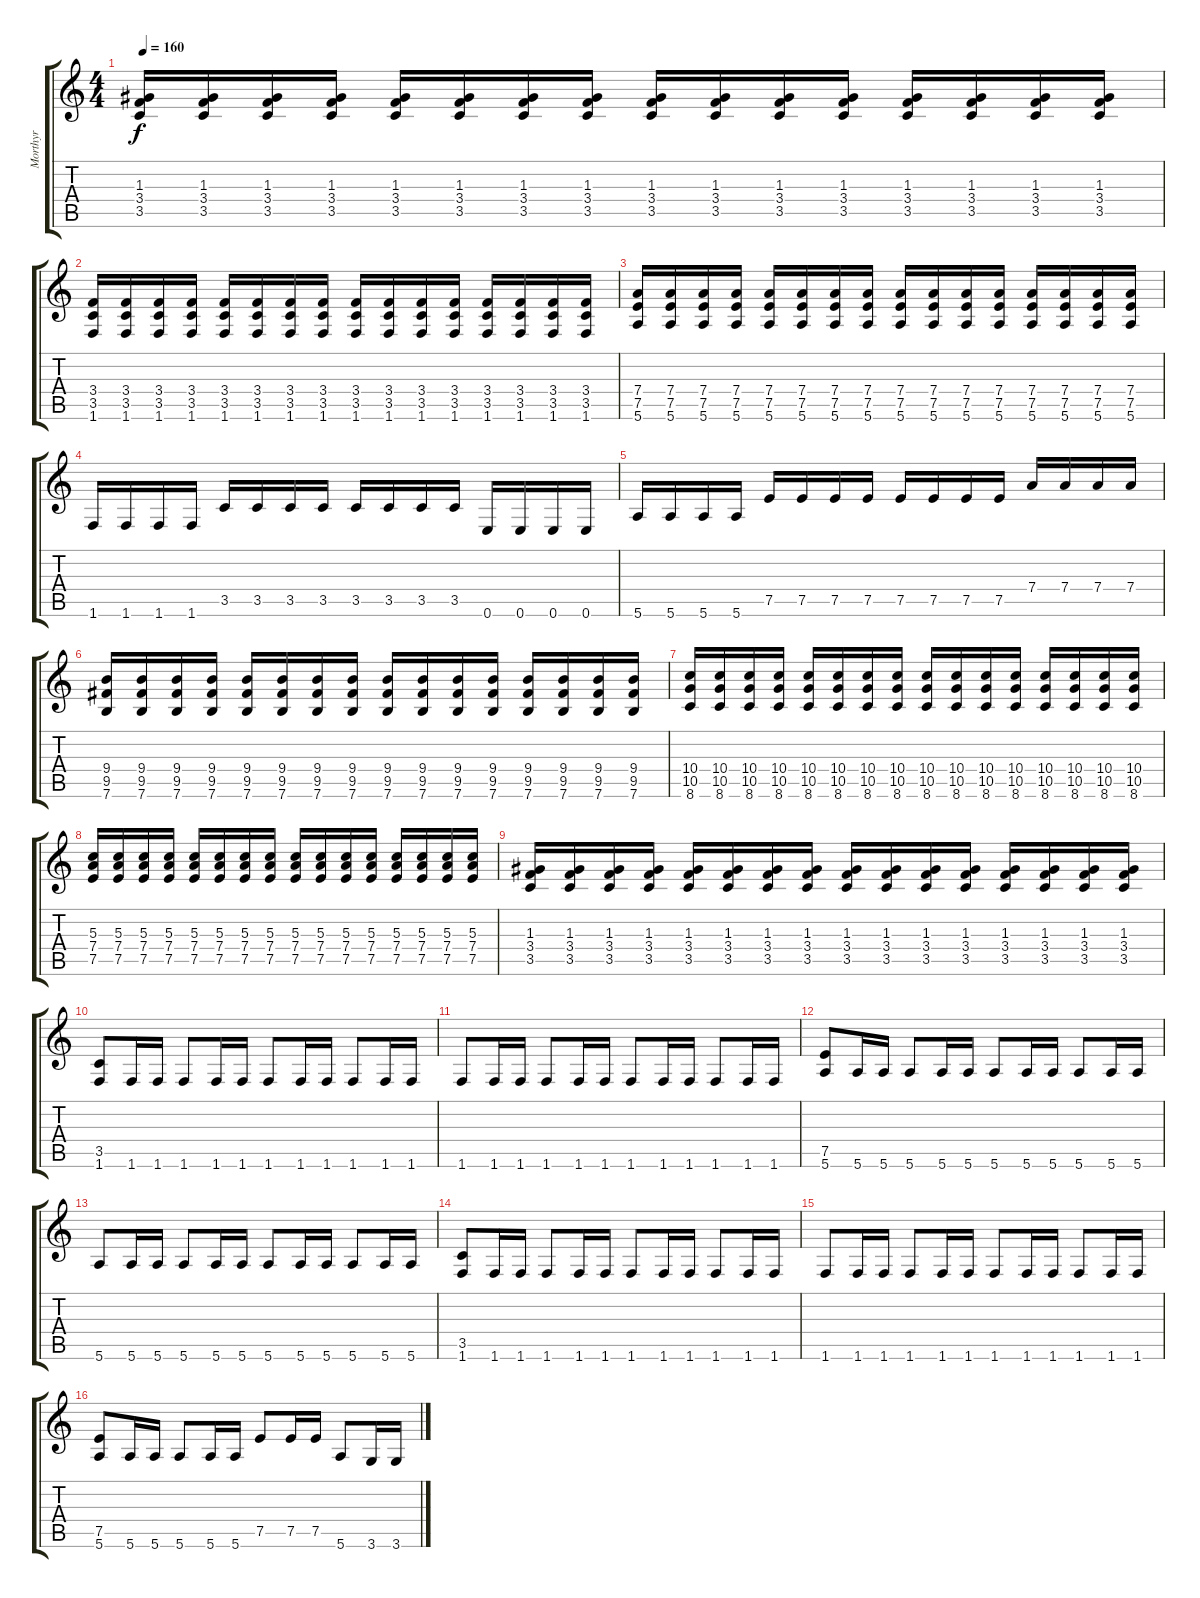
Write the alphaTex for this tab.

\track ("Morthyr" "Morthyr") {instrument distortionguitar}
\staff {score tabs}
\tuning (E4 B3 G3 D3 A2 E2) {hide}
\ts (4 4)
\tempo 160
\clef g2
\ks c
(1.3 3.4 3.5).16{dy f} (1.3 3.4 3.5).16 (1.3 3.4 3.5).16 (1.3 3.4 3.5).16 (1.3 3.4 3.5).16 (1.3 3.4 3.5).16 (1.3 3.4 3.5).16 (1.3 3.4 3.5).16 (1.3 3.4 3.5).16 (1.3 3.4 3.5).16 (1.3 3.4 3.5).16 (1.3 3.4 3.5).16 (1.3 3.4 3.5).16 (1.3 3.4 3.5).16 (1.3 3.4 3.5).16 (1.3 3.4 3.5).16 |
(3.4 3.5 1.6).16 (3.4 3.5 1.6).16 (3.4 3.5 1.6).16 (3.4 3.5 1.6).16 (3.4 3.5 1.6).16 (3.4 3.5 1.6).16 (3.4 3.5 1.6).16 (3.4 3.5 1.6).16 (3.4 3.5 1.6).16 (3.4 3.5 1.6).16 (3.4 3.5 1.6).16 (3.4 3.5 1.6).16 (3.4 3.5 1.6).16 (3.4 3.5 1.6).16 (3.4 3.5 1.6).16 (3.4 3.5 1.6).16 |
(7.4 7.5 5.6).16 (7.4 7.5 5.6).16 (7.4 7.5 5.6).16 (7.4 7.5 5.6).16 (7.4 7.5 5.6).16 (7.4 7.5 5.6).16 (7.4 7.5 5.6).16 (7.4 7.5 5.6).16 (7.4 7.5 5.6).16 (7.4 7.5 5.6).16 (7.4 7.5 5.6).16 (7.4 7.5 5.6).16 (7.4 7.5 5.6).16 (7.4 7.5 5.6).16 (7.4 7.5 5.6).16 (7.4 7.5 5.6).16 |
1.6.16 1.6.16 1.6.16 1.6.16 3.5.16 3.5.16 3.5.16 3.5.16 3.5.16 3.5.16 3.5.16 3.5.16 0.6.16 0.6.16 0.6.16 0.6.16 |
5.6.16 5.6.16 5.6.16 5.6.16 7.5.16 7.5.16 7.5.16 7.5.16 7.5.16 7.5.16 7.5.16 7.5.16 7.4.16 7.4.16 7.4.16 7.4.16 |
(9.4 9.5 7.6).16 (9.4 9.5 7.6).16 (9.4 9.5 7.6).16 (9.4 9.5 7.6).16 (9.4 9.5 7.6).16 (9.4 9.5 7.6).16 (9.4 9.5 7.6).16 (9.4 9.5 7.6).16 (9.4 9.5 7.6).16 (9.4 9.5 7.6).16 (9.4 9.5 7.6).16 (9.4 9.5 7.6).16 (9.4 9.5 7.6).16 (9.4 9.5 7.6).16 (9.4 9.5 7.6).16 (9.4 9.5 7.6).16 |
(10.4 10.5 8.6).16 (10.4 10.5 8.6).16 (10.4 10.5 8.6).16 (10.4 10.5 8.6).16 (10.4 10.5 8.6).16 (10.4 10.5 8.6).16 (10.4 10.5 8.6).16 (10.4 10.5 8.6).16 (10.4 10.5 8.6).16 (10.4 10.5 8.6).16 (10.4 10.5 8.6).16 (10.4 10.5 8.6).16 (10.4 10.5 8.6).16 (10.4 10.5 8.6).16 (10.4 10.5 8.6).16 (10.4 10.5 8.6).16 |
(5.3 7.4 7.5).16 (5.3 7.4 7.5).16 (5.3 7.4 7.5).16 (5.3 7.4 7.5).16 (5.3 7.4 7.5).16 (5.3 7.4 7.5).16 (5.3 7.4 7.5).16 (5.3 7.4 7.5).16 (5.3 7.4 7.5).16 (5.3 7.4 7.5).16 (5.3 7.4 7.5).16 (5.3 7.4 7.5).16 (5.3 7.4 7.5).16 (5.3 7.4 7.5).16 (5.3 7.4 7.5).16 (5.3 7.4 7.5).16 |
(1.3 3.4 3.5).16 (1.3 3.4 3.5).16 (1.3 3.4 3.5).16 (1.3 3.4 3.5).16 (1.3 3.4 3.5).16 (1.3 3.4 3.5).16 (1.3 3.4 3.5).16 (1.3 3.4 3.5).16 (1.3 3.4 3.5).16 (1.3 3.4 3.5).16 (1.3 3.4 3.5).16 (1.3 3.4 3.5).16 (1.3 3.4 3.5).16 (1.3 3.4 3.5).16 (1.3 3.4 3.5).16 (1.3 3.4 3.5).16 |
(3.5 1.6).8 1.6.16 1.6.16 1.6.8 1.6.16 1.6.16 1.6.8 1.6.16 1.6.16 1.6.8 1.6.16 1.6.16 |
1.6.8 1.6.16 1.6.16 1.6.8 1.6.16 1.6.16 1.6.8 1.6.16 1.6.16 1.6.8 1.6.16 1.6.16 |
(7.5 5.6).8 5.6.16 5.6.16 5.6.8 5.6.16 5.6.16 5.6.8 5.6.16 5.6.16 5.6.8 5.6.16 5.6.16 |
5.6.8 5.6.16 5.6.16 5.6.8 5.6.16 5.6.16 5.6.8 5.6.16 5.6.16 5.6.8 5.6.16 5.6.16 |
(3.5 1.6).8 1.6.16 1.6.16 1.6.8 1.6.16 1.6.16 1.6.8 1.6.16 1.6.16 1.6.8 1.6.16 1.6.16 |
1.6.8 1.6.16 1.6.16 1.6.8 1.6.16 1.6.16 1.6.8 1.6.16 1.6.16 1.6.8 1.6.16 1.6.16 |
(7.5 5.6).8 5.6.16 5.6.16 5.6.8 5.6.16 5.6.16 7.5.8 7.5.16 7.5.16 5.6.8 3.6.16 3.6.16
